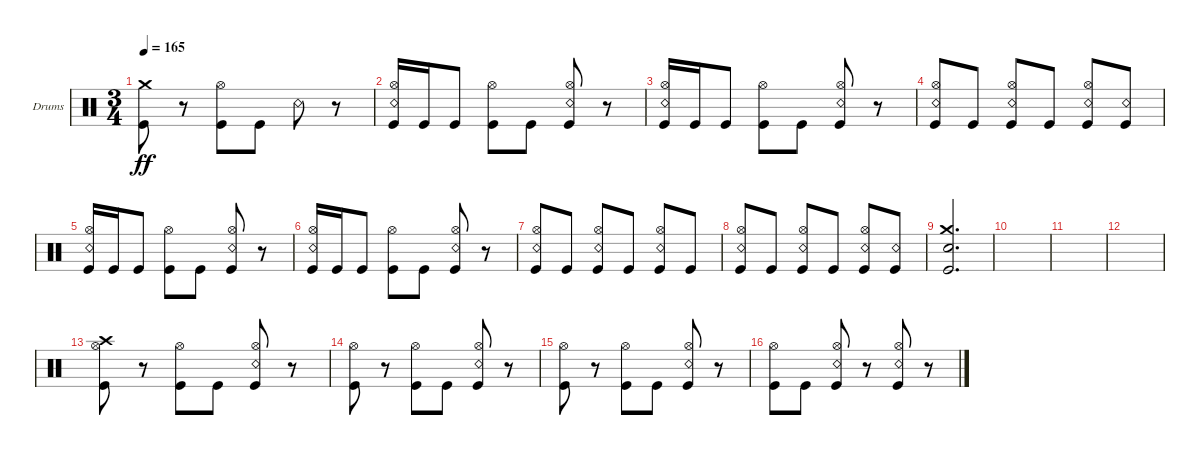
\bracketExtendMode groupsimilarinstruments
\firstSystemTrackNameOrientation horizontal
\otherSystemsTrackNameOrientation horizontal
\track ("Drumkit" "Drums") {instrument percussion}
\staff {score}
\articulation defaults
\ts (3 4)
\tempo 165
\clef neutral
\ks c
("Kick (hit)" "Crash medium (hit)").8{dy ff} r.8 ("Kick (hit)" "Hi-Hat (open)").8 "Kick (hit)".8 "Snare (rim shot)".8 r.8 |
("Kick (hit)" "Hi-Hat (open)" "Snare (rim shot)").16 "Kick (hit)".16 "Kick (hit)".8 ("Kick (hit)" "Hi-Hat (open)").8 "Kick (hit)".8 ("Kick (hit)" "Hi-Hat (open)" "Snare (rim shot)").8 r.8 |
("Kick (hit)" "Hi-Hat (open)" "Snare (rim shot)").16 "Kick (hit)".16 "Kick (hit)".8 ("Kick (hit)" "Hi-Hat (open)").8 "Kick (hit)".8 ("Kick (hit)" "Hi-Hat (open)" "Snare (rim shot)").8 r.8 |
("Kick (hit)" "Snare (rim shot)" "Hi-Hat (open)").8 "Kick (hit)".8 ("Kick (hit)" "Snare (rim shot)" "Hi-Hat (open)").8 "Kick (hit)".8 ("Kick (hit)" "Snare (rim shot)" "Hi-Hat (open)").8 ("Kick (hit)" "Snare (rim shot)").8 |
("Kick (hit)" "Hi-Hat (open)" "Snare (rim shot)").16 "Kick (hit)".16 "Kick (hit)".8 ("Kick (hit)" "Hi-Hat (open)").8 "Kick (hit)".8 ("Kick (hit)" "Hi-Hat (open)" "Snare (rim shot)").8 r.8 |
("Kick (hit)" "Hi-Hat (open)" "Snare (rim shot)").16 "Kick (hit)".16 "Kick (hit)".8 ("Kick (hit)" "Hi-Hat (open)").8 "Kick (hit)".8 ("Kick (hit)" "Hi-Hat (open)" "Snare (rim shot)").8 r.8 |
("Kick (hit)" "Snare (rim shot)" "Hi-Hat (open)").8 "Kick (hit)".8 ("Kick (hit)" "Snare (rim shot)" "Hi-Hat (open)").8 "Kick (hit)".8 ("Kick (hit)" "Snare (rim shot)" "Hi-Hat (open)").8 "Kick (hit)".8 |
("Kick (hit)" "Snare (rim shot)" "Hi-Hat (open)").8 "Kick (hit)".8 ("Kick (hit)" "Snare (rim shot)" "Hi-Hat (open)").8 "Kick (hit)".8 ("Kick (hit)" "Snare (rim shot)" "Hi-Hat (open)").8 ("Kick (hit)" "Snare (rim shot)").8 |
("Crash medium (hit)" "Kick (hit)" "Snare (hit) 2").2{d} |
|
|
|
("Kick (hit)" "Hi-Hat (open)" "Crash high (hit)").8 r.8 ("Kick (hit)" "Hi-Hat (open)").8 "Kick (hit)".8 ("Kick (hit)" "Snare (rim shot)" "Hi-Hat (open)").8 r.8 |
("Kick (hit)" "Hi-Hat (open)").8 r.8 ("Kick (hit)" "Hi-Hat (open)").8 "Kick (hit)".8 ("Kick (hit)" "Hi-Hat (open)" "Snare (rim shot)").8 r.8 |
("Kick (hit)" "Hi-Hat (open)").8 r.8 ("Kick (hit)" "Hi-Hat (open)").8 "Kick (hit)".8 ("Kick (hit)" "Hi-Hat (open)" "Snare (rim shot)").8 r.8 |
("Kick (hit)" "Hi-Hat (open)").8 "Kick (hit)".8 ("Kick (hit)" "Hi-Hat (open)" "Snare (rim shot)").8 r.8 ("Kick (hit)" "Hi-Hat (open)" "Snare (rim shot)").8 r.8
